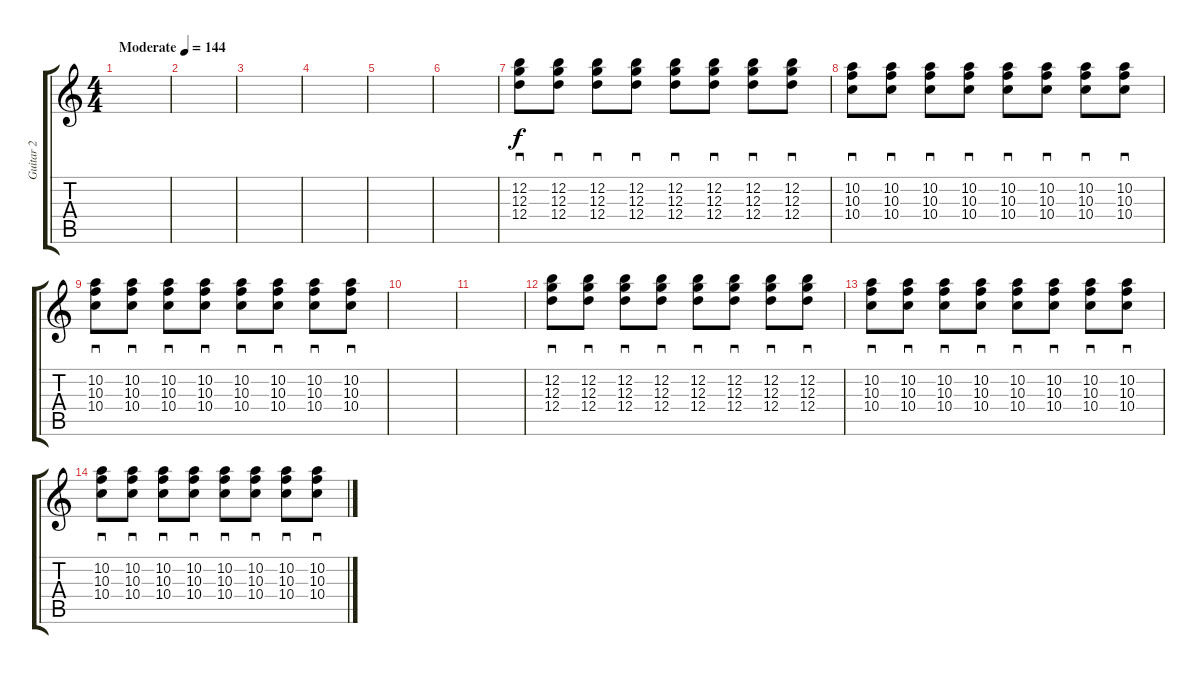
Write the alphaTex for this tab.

\track ("Guitar 2" "Guitar 2") {instrument electricguitarclean}
\staff {score tabs}
\tuning (E4 B3 G3 D3 A2 E2) {hide}
\ts (4 4)
\tempo (144 "Moderate")
\clef g2
\ks c
|
|
|
|
|
|
(12.2 12.3 12.4).8{sd} (12.2 12.3 12.4).8{sd} (12.2 12.3 12.4).8{sd} (12.2 12.3 12.4).8{sd} (12.2 12.3 12.4).8{sd} (12.2 12.3 12.4).8{sd} (12.2 12.3 12.4).8{sd} (12.2 12.3 12.4).8{sd} |
(10.2 10.3 10.4).8{sd} (10.2 10.3 10.4).8{sd} (10.2 10.3 10.4).8{sd} (10.2 10.3 10.4).8{sd} (10.2 10.3 10.4).8{sd} (10.2 10.3 10.4).8{sd} (10.2 10.3 10.4).8{sd} (10.2 10.3 10.4).8{sd} |
(10.2 10.3 10.4).8{sd} (10.2 10.3 10.4).8{sd} (10.2 10.3 10.4).8{sd} (10.2 10.3 10.4).8{sd} (10.2 10.3 10.4).8{sd} (10.2 10.3 10.4).8{sd} (10.2 10.3 10.4).8{sd} (10.2 10.3 10.4).8{sd} |
|
|
(12.2 12.3 12.4).8{sd} (12.2 12.3 12.4).8{sd} (12.2 12.3 12.4).8{sd} (12.2 12.3 12.4).8{sd} (12.2 12.3 12.4).8{sd} (12.2 12.3 12.4).8{sd} (12.2 12.3 12.4).8{sd} (12.2 12.3 12.4).8{sd} |
(10.2 10.3 10.4).8{sd} (10.2 10.3 10.4).8{sd} (10.2 10.3 10.4).8{sd} (10.2 10.3 10.4).8{sd} (10.2 10.3 10.4).8{sd} (10.2 10.3 10.4).8{sd} (10.2 10.3 10.4).8{sd} (10.2 10.3 10.4).8{sd} |
(10.2 10.3 10.4).8{sd} (10.2 10.3 10.4).8{sd} (10.2 10.3 10.4).8{sd} (10.2 10.3 10.4).8{sd} (10.2 10.3 10.4).8{sd} (10.2 10.3 10.4).8{sd} (10.2 10.3 10.4).8{sd} (10.2 10.3 10.4).8{sd}
